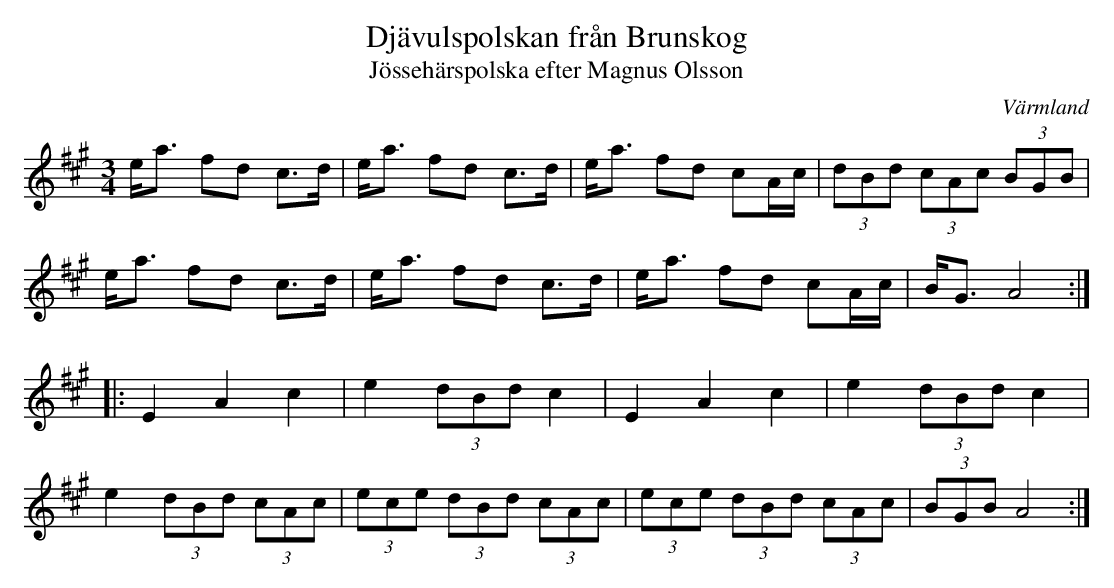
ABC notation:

X:1
T:Djävulspolskan från Brunskog
T:Jössehärspolska efter Magnus Olsson
O:Värmland
M:3/4
L:1/8
K:A
e<a fd c>d|e<a fd c>d|e<a fd cA/c/|(3dBd (3cAc (3BGB|
e<a fd c>d|e<a fd c>d|e<a fd cA/c/|B<G A4:|
|:E2 A2 c2|e2 (3dBd c2|E2 A2 c2|e2 (3dBd c2|
e2 (3dBd (3cAc|(3ece (3dBd (3cAc|(3ece (3dBd (3cAc|(3BGB A4:|
